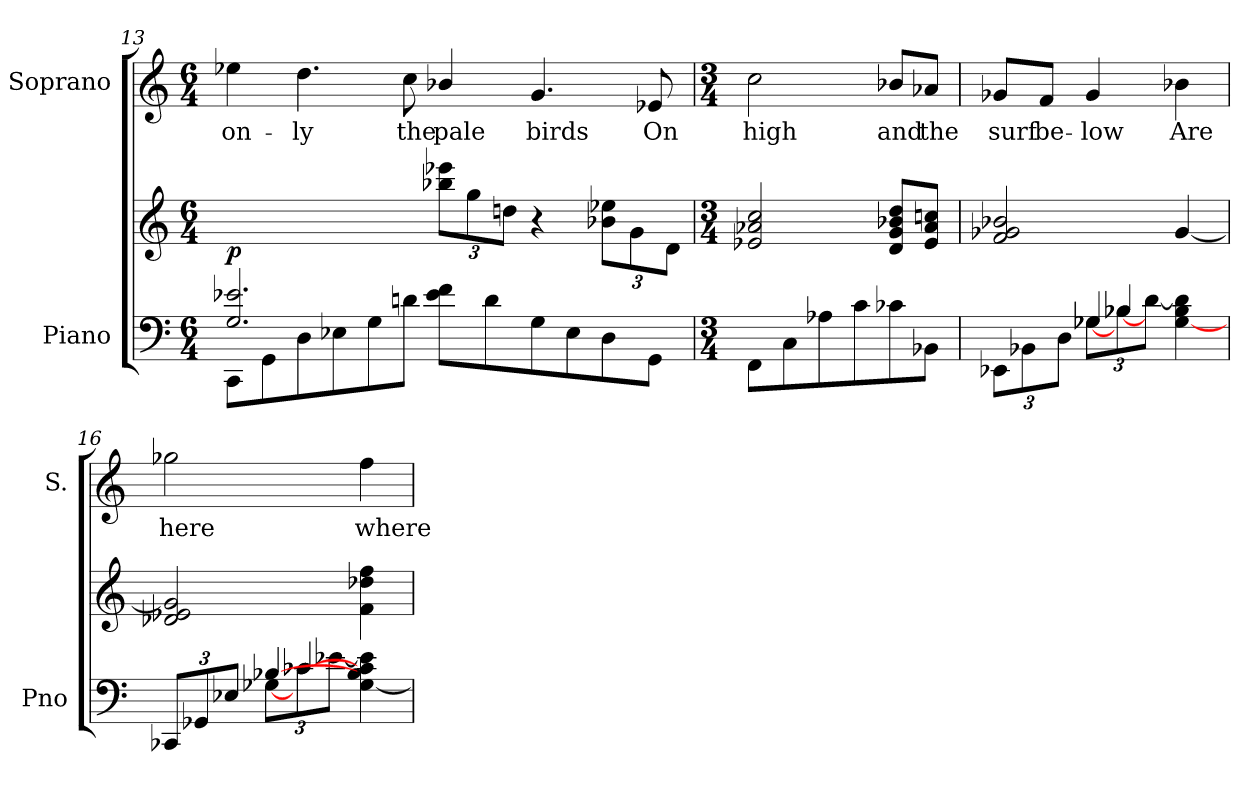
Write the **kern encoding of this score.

**kern	**kern	**dynam	**kern	**text
*part2	*part2	*part2	*part1	*part1
*staff3	*staff2	*staff2/3	*staff1	*staff1
*I"Piano	*	*	*I"Soprano	*
*I'Pno	*	*	*I'S.	*
!!LO:LB:g=z
*clefF4	*clefG2	*	*clefG2	*
*k[]	*k[]	*	*k[]	*
*M6/4	*M6/4	*	*M6/4	*
=13	=13	=13	=13	=13
*^	*	*	*	*
!	!	!	!LO:DY:a=2	!	!LO:LY:b
2.e-X/ 2.G/	8CC\L	2.ryy	p	4ee-X\	on-
.	8GG\	.	.	.	.
!	!	!	!	!	!LO:LY:b
.	8D\	.	.	4.dd\	-ly
.	8E-X\	.	.	.	.
.	8G\	.	.	.	.
!	!	!	!	!	!LO:LY:b
.	8dn\J	.	.	8cc\	the
*	*	*Xbrackettup	*	*	*
!	!	!	!	!	!LO:LY:b
2.ryy	8f\ 8e-\L	12eee-X\ 12bb-X\L	.	4b-X/	pale
.	.	12gg\	.	.	.
.	8d\	.	.	.	.
.	.	12ddn\J	.	.	.
!	!	!	!	!	!LO:LY:b
.	8G\	4r	.	4.g/	birds
.	8E-\	.	.	.	.
.	8D\	12ee-X\ 12b-X\L	.	.	.
.	.	12g\	.	.	.
!	!	!	!	!	!LO:LY:b
.	8GG\J	.	.	8e-X/	On
.	.	12d\J	.	.	.
*v	*v	*	*	*	*
=14	=14	=14	=14	=14
*M3/4	*M3/4	*	*M3/4	*
!	!	!	!	!LO:LY:b
8FF\L	2cc/ 2a-X/ 2e-X/	.	2cc\	high
8C\	.	.	.	.
8A-X\	.	.	.	.
8c\	.	.	.	.
!	!	!	!	!LO:LY:b
8c-X\	8dd/ 8b-X/ 8g/ 8d/L	.	8b-X/L	and
!	!	!	!	!LO:LY:b
8BB-X\J	8ccn/ 8a-/ 8e-/J	.	8a-X/J	the
=15	=15	=15	=15	=15
*^	*	*	*	*
*	*Xbrackettup	*	*	*	*
*	*^	*	*	*	*
!	!	!	!	!	!	!LO:LY:b
4ryy	12EE-X\L	4ryy	2b-X/ 2g-X/ 2f/	.	8g-X/L	surf
.	12BB-X\	.	.	.	.	.
!	!	!	!	!	!	!LO:LY:b
.	.	.	.	.	8f/J	be-
.	12D\J	.	.	.	.	.
*	*	*Xtuplet	*	*	*	*
!	!	!	!	!	!	!LO:LY:b
4G-X/	[12G-X\L	12ryy	.	.	4g-/	-low
.	[<12B-X\	6B-X/	.	.	.	.
.	[12d\J	.	.	.	.	.
!	!	!	!	!	!	!LO:LY:b
4ryy	4d\] 4B-\ [<4G-\	4ryy	[>4g-/	.	4b-X\	Are
!!LO:PB:g=z
=16	=16	=16	=16	=16	=16	=16
*	*tuplet	*	*	*	*	*
!	!	!	!	!	!	!LO:LY:b
4ryy	12CC-X/L	4ryy	2g-/] 2e-X/ 2d-X/	.	2gg-X\	here
.	12GG-X/	.	.	.	.	.
.	12E-X/J	.	.	.	.	.
*	*	*Xtuplet	*	*	*	*
[<4B-X/	[12G-X\L	12ryy	.	.	.	.
.	12c-X\	[6c-X/	.	.	.	.
.	[12e-X\J	.	.	.	.	.
!	!	!	!	!	!	!LO:LY:b
4ryy	4e-\] 4c-\ 4B-\ [<4G-\	4ryy	4ff\ 4dd-X\ 4f\	.	4ff\	where
*v	*v	*v	*	*	*	*
=	=	=	=	=
*-	*-	*-	*-	*-
